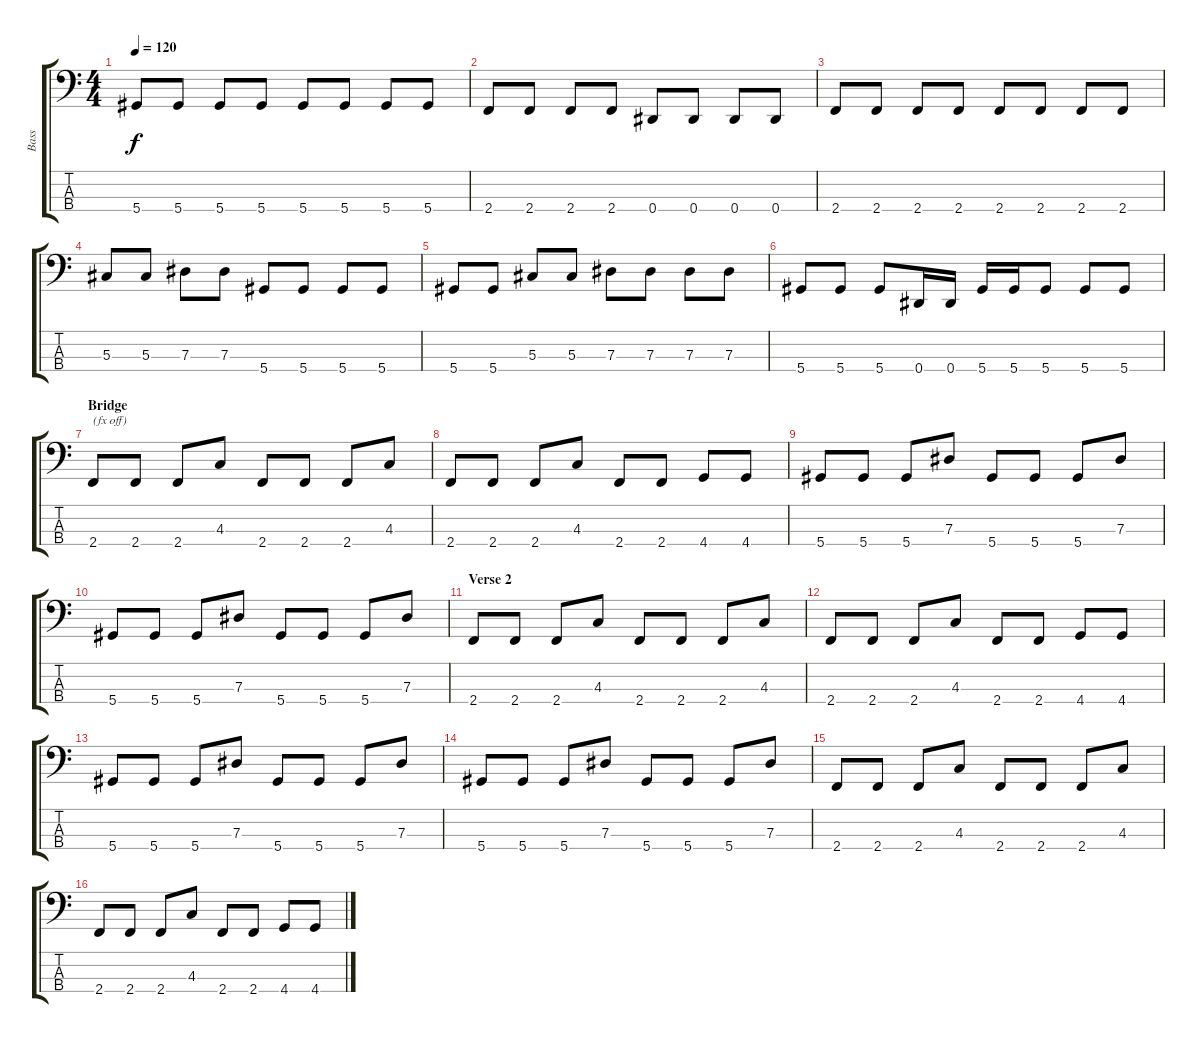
\track ("Bass" "Bass") {instrument electricbasspick}
\staff {score tabs}
\tuning (Gb2 Db2 Ab1 Eb1) {hide}
\ts (4 4)
\tempo 120
\clef f4
\ks c
5.4.8{dy f} 5.4.8 5.4.8 5.4.8 5.4.8 5.4.8 5.4.8 5.4.8 |
2.4.8 2.4.8 2.4.8 2.4.8 0.4.8 0.4.8 0.4.8 0.4.8 |
2.4.8 2.4.8 2.4.8 2.4.8 2.4.8 2.4.8 2.4.8 2.4.8 |
5.3.8 5.3.8 7.3.8 7.3.8 5.4.8 5.4.8 5.4.8 5.4.8 |
5.4.8 5.4.8 5.3.8 5.3.8 7.3.8 7.3.8 7.3.8 7.3.8 |
5.4.8 5.4.8 5.4.8 0.4.16 0.4.16 5.4.16 5.4.16 5.4.8 5.4.8 5.4.8 |
\section ("" "Bridge")
2.4.8{txt "(fx off)" instrument electricbasspick} 2.4.8 2.4.8 4.3.8 2.4.8 2.4.8 2.4.8 4.3.8 |
2.4.8 2.4.8 2.4.8 4.3.8 2.4.8 2.4.8 4.4.8 4.4.8 |
5.4.8 5.4.8 5.4.8 7.3.8 5.4.8 5.4.8 5.4.8 7.3.8 |
5.4.8 5.4.8 5.4.8 7.3.8 5.4.8 5.4.8 5.4.8 7.3.8 |
\section ("" "Verse 2")
2.4.8 2.4.8 2.4.8 4.3.8 2.4.8 2.4.8 2.4.8 4.3.8 |
2.4.8 2.4.8 2.4.8 4.3.8 2.4.8 2.4.8 4.4.8 4.4.8 |
5.4.8 5.4.8 5.4.8 7.3.8 5.4.8 5.4.8 5.4.8 7.3.8 |
5.4.8 5.4.8 5.4.8 7.3.8 5.4.8 5.4.8 5.4.8 7.3.8 |
2.4.8 2.4.8 2.4.8 4.3.8 2.4.8 2.4.8 2.4.8 4.3.8 |
2.4.8 2.4.8 2.4.8 4.3.8 2.4.8 2.4.8 4.4.8 4.4.8
